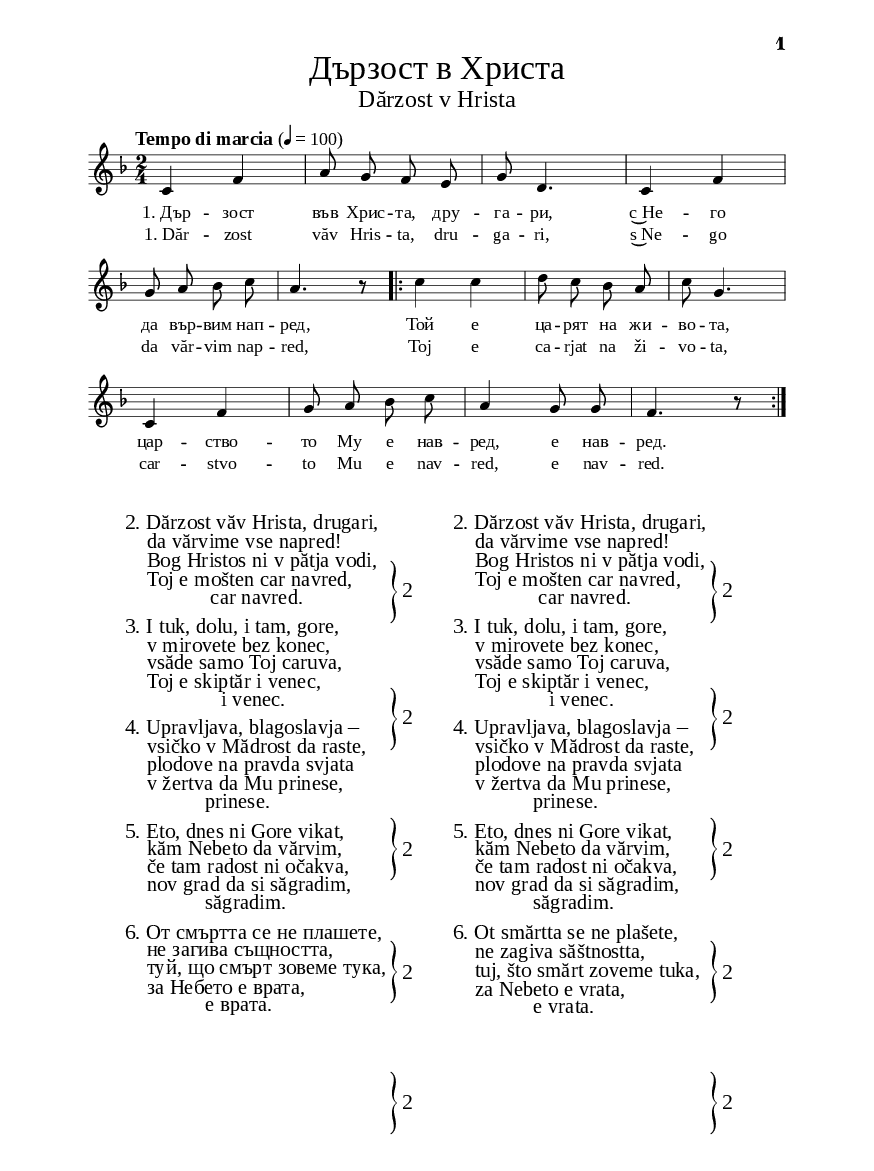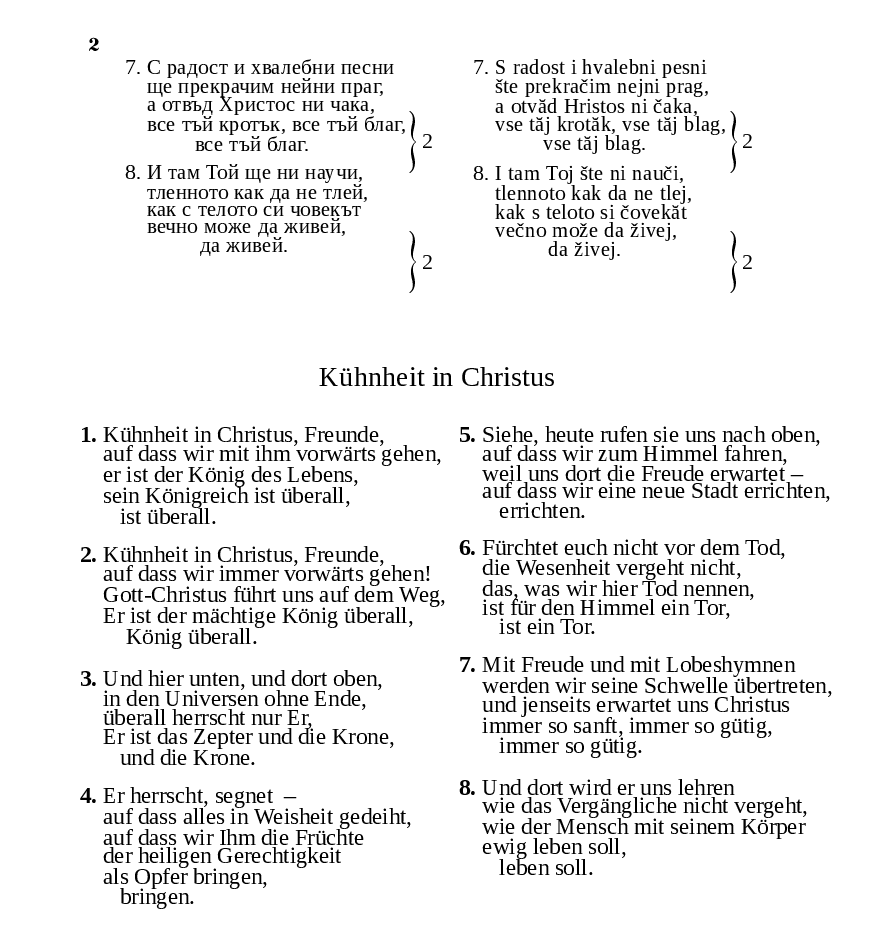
\version "2.24.3"

% include paper part and global functions
\include "include/globals.ily"


"rightBraces052_1" = \markup {
  \column {
    % repeat braces
    \translate #'(0 . -8.7 )
    \right-brace #30

    \translate #'(0 . -13.1 )
    \right-brace #30

    \translate #'(0 . -13.6 )
    \right-brace #30

    \translate #'(0 . -12.7 )
    \right-brace #30
    
      \translate #'(0 . -13.7 )
    \right-brace #30

  }
  \column {
    % repeat numbers
    \translate #'(0 . -9.4 )
    2

    \translate #'(0 . -17.5 )
    2

    \translate #'(0 . -18.1 )
    2

    \translate #'(0 . -16.9)
    2


   \translate #'(0 . -17.9)
    2



  }
}

"rightBraces052_2" = \markup {
  \column {
    % repeat braces


    \translate #'(0 . -9.4 )
    \right-brace #30

    \translate #'(0 . -12.3 )
    \right-brace #30

  }
  \column {
    % repeat numbers

    \translate #'(0 . -10.2 )
    2

    \translate #'(0 . -16.7 )
    2




  }
}

\bookpart {
  \label #'ref052
  \tocItem \markup "Дързост в Христа – Dărzost v Hrista"
  \include "include/bookpart-paper.ily"
  \score {
    \include "include/score-layout.ily"


    \new Voice \absolute  {
      \clef treble
      \key f \major
      \time 2/4
      \tempoFunc "Tempo di marcia" 4 "100"
      \autoBeamOff
      \autoBeamOff
      c'4 f' | a'8 g' f' e' | g'8 d'4. | c'4 f' \break |
      g'8 a' bes' c'' | a'4. r8 \bar ".|:"
      | c''4 c'' | d''8 c'' bes' a' | c''8 g'4. \break |
      c'4  f'4 | g'8 a' bes' c'' a'4 g'8 g' | f'4. r8 \bar ":|."
      \break
    }

    \addlyrics {
      "1. Дър" -- зост във Хрис -- та, дру -- га -- ри, с~Не -- го
      да вър -- вим нап -- ред, Той е ца -- рят на жи -- во -- та,
      цар -- ство -- то Му е нав -- ред, е нав -- ред.
    }
    \addlyrics {
      "1. Dăr" -- zost văv Hris -- ta, dru -- ga -- ri, s~Ne -- go
      da văr -- vim nap -- red, Toj e ca -- rjat na ži -- vo -- ta,
      car -- stvo -- to Mu e nav -- red, e nav -- red.
    }


    \header {
      title = \titleFunc "Дързост в Христа" "Dărzost v Hrista"
    }

    \midi{}

  } % score

  \markup \empty-two

  \markup \abs-fontsize #10 {
    \hspace #5
    \override #`(baseline-skip . ,bgCoupletBaselineSkip)
    \column {

      \line {   2.  Dărzost văv Hrista, drugari,}

      \line {   "   " da vărvime vse napred!}

      \line {   "   " Bog Hristos ni v pătja vodi,}

      \line {   "   " Toj e mošten car navred,}

      \line {   "               " car navred.}
      \vspace #0.5

      \line {   3.  I tuk, dolu, i tam, gore, }

      \line {   "   " v mirovete bez konec, }

      \line {   "   " vsăde samo Toj caruva, }

      \line {   "   " Toj e skiptăr i venec, }

      \line {   "                 " i venec. }
      \vspace #0.5
      \line {   4.  Upravljava, blagoslavja – }

      \line {   "   " vsičko v Mădrost da raste, }

      \line {   "   " plodove na pravda svjata }

      \line {   "   " v žertva da Mu prinese, }

      \line {   "              " prinese. }

      \vspace #0.5


      \line {   5. Eto, dnes ni Gore vikat, }

      \line {   "   " kăm Nebeto da vărvim, }

      \line {   "   " če tam radost ni očakva, }

      \line {   "   " nov grad da si săgradim, }

      \line {   "              " săgradim. }

      \vspace #0.5



      \line {   6. От смъртта се не плашете, }

      \line {   "   " не загива същността, }

      \line {   "   " туй, що смърт зовеме тука, }

      \line {   "   " за Небето е врата, }

      \line {   "              " е врата. }



    }\"rightBraces052_1"
    \hspace #5
    \override #`(baseline-skip . ,bgCoupletBaselineSkip)
    \column {



      \line {   2.  Dărzost văv Hrista, drugari,}

      \line {   "   " da vărvime vse napred!}

      \line {   "   " Bog Hristos ni v pătja vodi,}

      \line {   "   " Toj e mošten car navred,}

      \line {   "               " car navred.}
      \vspace #0.5

      \line {   3.  I tuk, dolu, i tam, gore, }

      \line {   "   " v mirovete bez konec, }

      \line {   "   " vsăde samo Toj caruva, }

      \line {   "   " Toj e skiptăr i venec, }

      \line {   "                 " i venec. }
      \vspace #0.5
      \line {   4.  Upravljava, blagoslavja – }

      \line {   "   " vsičko v Mădrost da raste, }

      \line {   "   " plodove na pravda svjata }

      \line {   "   " v žertva da Mu prinese, }

      \line {   "              " prinese. }

      \vspace #0.5


      \line {   5. Eto, dnes ni Gore vikat, }

      \line {   "   " kăm Nebeto da vărvim, }

      \line {   "   " če tam radost ni očakva, }

      \line {   "   " nov grad da si săgradim, }

      \line {   "              " săgradim. }
      \vspace #0.5
      \line {   6. Ot smărtta se ne plašete, }

      \line {   "   " ne zagiva săštnostta, }

      \line {   "   " tuj, što smărt zoveme tuka, }

      \line {   "   " za Nebeto e vrata, }

      \line {   "              " e vrata. }




    } \"rightBraces052_1" %column
  } % markup

  \pageBreak

  \markup \fontsize #bgCoupletFontSize {
    \hspace #5
    \override #`(baseline-skip . ,bgCoupletBaselineSkip)
    \column {

      \line {   7. С радост и хвалебни песни }

      \line {   "   " ще прекрачим нейни праг, }

      \line {   "   " а отвъд Христос ни чака, }

      \line {   "   " все тъй кротък, все тъй благ, }

      \line {   "            " все тъй благ. }

      \vspace #0.5


      \line {   8. И там Той ще ни научи, }

      \line {   "   " тленното как да не тлей, }

      \line {   "   " как с телото си човекът }

      \line {   "   " вечно може да живей, }

      \line {   "             " да живей. }

    }
    \"rightBraces052_2"
    \hspace #5
    \override #`(baseline-skip . ,bgCoupletBaselineSkip)
    \column {

      \line {   7. S radost i hvalebni pesni }

      \line {   "   " šte prekračim nejni prag, }

      \line {   "   " a otvăd Hristos ni čaka, }

      \line {   "   " vse tăj krotăk, vse tăj blag, }

      \line {   "            " vse tăj blag. }

      \vspace #0.5


      \line {   8. I tam Toj šte ni nauči, }

      \line {   "   " tlennoto kak da ne tlej, }

      \line {   "   " kak s teloto si čovekăt }

      \line {   "   " večno može da živej, }

      \line {   "             " da živej. }

    } %column
    \"rightBraces052_2"
  } % markup

 \markup \vspace #3

  % include foreign translation(s) of the song
  \version "2.24.4"

\markup \fill-line { \fontsize #deTitleFontSize "Kühnheit in Christus" }
\markup \null
\markup \null
\markup \abs-fontsize #11 \override #`(baseline-skip . ,deCoupletBaselineSkip) {
  \fill-line {
 \hspace #0.1
    \column {
      \vspace #1
      \line {
        \bold "1."
        \column {
          "Kühnheit in Christus, Freunde,"
          "auf dass wir mit ihm vorwärts gehen,"
          "er ist der König des Lebens,"
          "sein Königreich ist überall,"
          "   ist überall."
        }
      }

      \vspace #1
      \line {
        \bold "2."
        \column {
          "Kühnheit in Christus, Freunde,"
          "auf dass wir immer vorwärts gehen!"
          "Gott-Christus führt uns auf dem Weg,"
          "Er ist der mächtige König überall,"
          "    König überall."
        }
      }
      \vspace #1
      \line {
        \bold "3."
        \column {
          "Und hier unten, und dort oben,"
          "in den Universen ohne Ende,"
          "überall herrscht nur Er,"
          "Er ist das Zepter und die Krone,"
          "   und die Krone."
        }
      }
      \vspace #1
      \line {
        \bold "4."
        \column {
          "Er herrscht, segnet  –"
          "auf dass alles in Weisheit gedeiht,"
          "auf dass wir Ihm die Früchte"
          "der heiligen Gerechtigkeit"
          "als Opfer bringen,"
          "   bringen."
        }
      }
    }
     \hspace #0.1
    \column {

      \vspace #1
      \line {
        \bold "5."
        \column {
          "Siehe, heute rufen sie uns nach oben,"
          "auf dass wir zum Himmel fahren,"
          "weil uns dort die Freude erwartet –"
          "auf dass wir eine neue Stadt errichten,"
          "   errichten."
        }
      }
      \vspace #1
      \line {
        \bold "6."
        \column {
          "Fürchtet euch nicht vor dem Tod,"
          "die Wesenheit vergeht nicht,"
          "das, was wir hier Tod nennen,"
          "ist für den Himmel ein Tor,"
          "   ist ein Tor."
        }
      }
      \vspace #1
      \line {
        \bold "7."
        \column {
          "Mit Freude und mit Lobeshymnen"
          "werden wir seine Schwelle übertreten,"
          "und jenseits erwartet uns Christus"
          "immer so sanft, immer so gütig,"
          "   immer so gütig."
        }
      }
      \vspace #1
      \line {
        \bold "8."
        \column {
          "Und dort wird er uns lehren"
          "wie das Vergängliche nicht vergeht,"
          "wie der Mensch mit seinem Körper"
          "ewig leben soll,"
          "   leben soll."
        }
      }
    }
     \hspace #0.1
  }
}


} % bookpart
